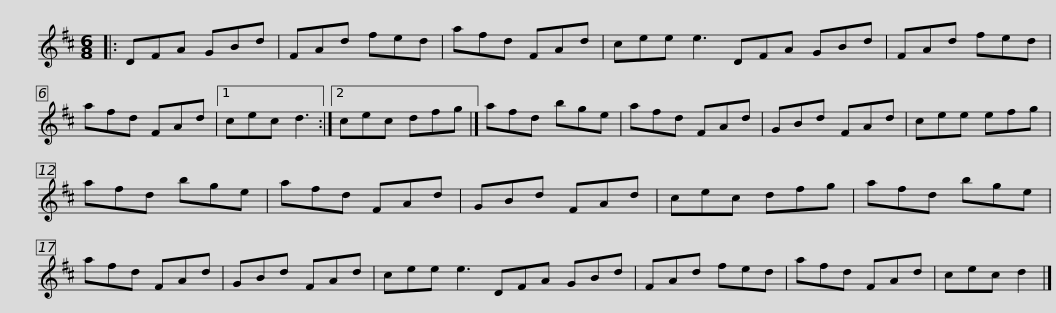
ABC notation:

X:1
L:1/8
M:6/8
I:linebreak $
K:D
V:1 treble
V:1
|: DFA GBd | FAd fed | afd FAd | cee e3 DFA GBd | FAd fed | %5
 afd FAd |1$ cec d3 :|2 cec dfg |] afd bge | afd FAd | %10
 GBd FAd | cee efg | afd bge |$ afd FAd | GBd FAd | %15
 cec dfg | afd bge | afd FAd | GBd FAd |$ cee e3 DFA GBd | %20
 FAd fed | afd FAd | cec d2 |] %23
